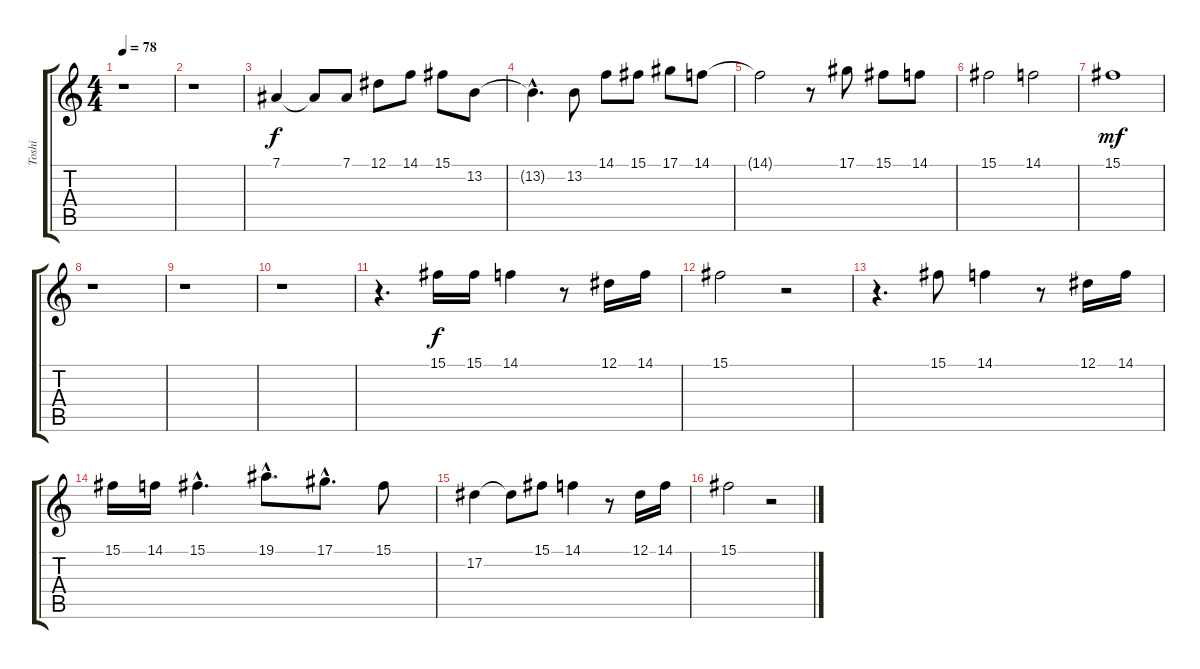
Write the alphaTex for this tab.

\track ("Toshi" "Toshi") {instrument tenorsax}
\staff {score tabs}
\tuning (Eb4 Bb3 Gb3 Db3 Ab2 Eb2) {hide}
\ts (4 4)
\tempo 78
\clef g2
\ks c
r.1{dy f instrument tenorsax} |
r.1 |
7.1.4 7.1{t}.8 7.1.8 12.1.8 14.1.8 15.1.8 13.2.8 |
13.2{hac t}.4{d} 13.2.8 14.1.8 15.1.8 17.1.8 14.1.8 |
14.1{t}.2 r.8 17.1.8 15.1.8 14.1.8 |
15.1.2 14.1.2 |
15.1.1{dy mf} |
r.1 |
r.1 |
r.1 |
r.4{d} 15.1.16{dy f} 15.1.16 14.1.4 r.8 12.1.16 14.1.16 |
15.1.2 r.2 |
r.4{d} 15.1.8 14.1.4 r.8 12.1.16 14.1.16 |
15.1.16 14.1.16 15.1{hac}.4{d} 19.1{hac}.8{d} 17.1{hac}.8{d} 15.1.8 |
17.2.4 17.2{t}.8 15.1.8 14.1.4 r.8 12.1.16 14.1.16 |
15.1.2 r.2
